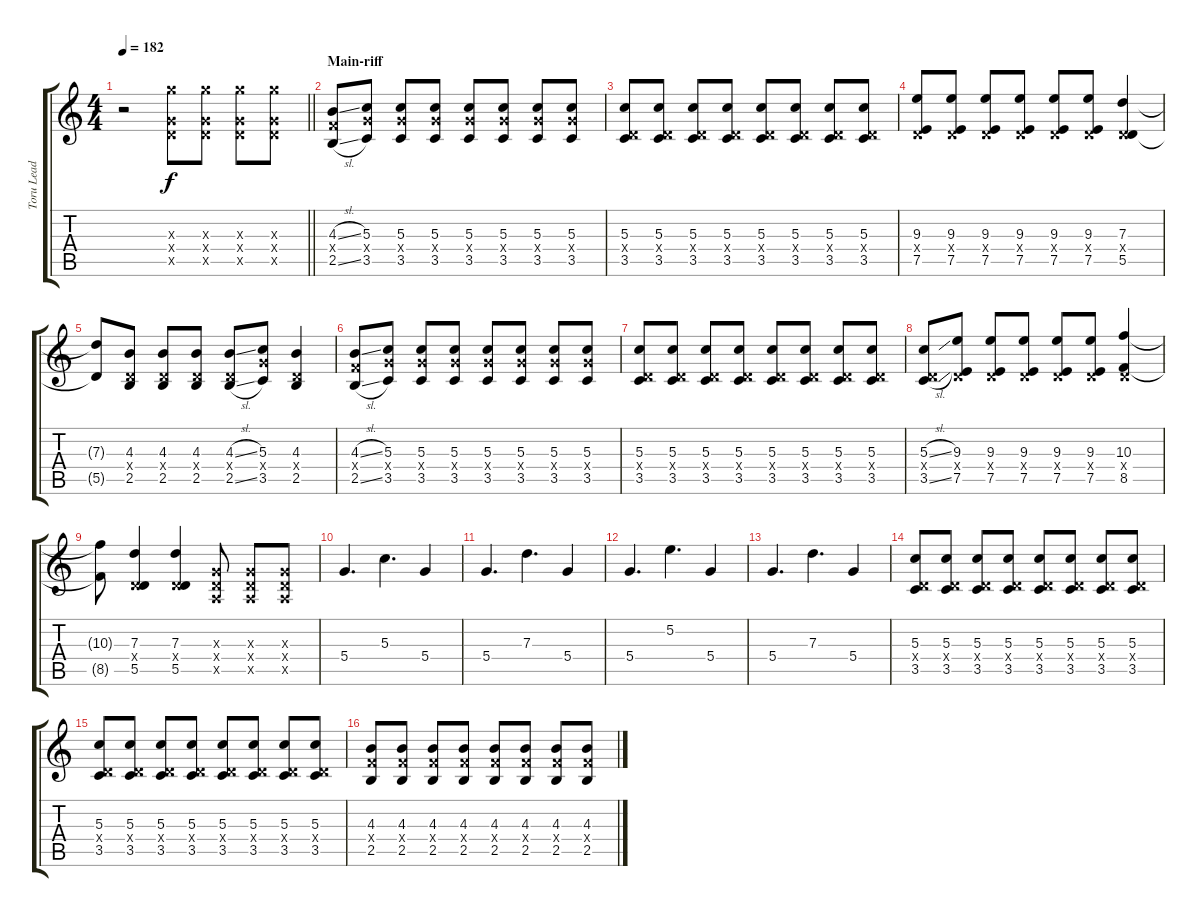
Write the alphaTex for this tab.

\track ("Toru Lead" "Toru Lead") {instrument overdrivenguitar}
\staff {score tabs}
\tuning (E4 B3 G3 D3 A2 D2) {hide}
\ts (4 4)
\tempo 182
\clef g2
\barLineRight lightlight
\ks c
r.2{dy f} (12.3{x} 0.4{x} 10.5{x}).8 (12.3{x} 0.4{x} 10.5{x}).8 (12.3{x} 0.4{x} 10.5{x}).8 (12.3{x} 0.4{x} 10.5{x}).8 |
\section ("" "Main-riff")
(4.3{sl} 3.4{x} 2.5{sl}).8 (5.3 5.4{x} 3.5).8 (5.3 5.4{x} 3.5).8 (5.3 5.4{x} 3.5).8 (5.3 5.4{x} 3.5).8 (5.3 5.4{x} 3.5).8 (5.3 5.4{x} 3.5).8 (5.3 5.4{x} 3.5).8 |
(5.3 0.4{x} 3.5).8 (5.3 0.4{x} 3.5).8 (5.3 0.4{x} 3.5).8 (5.3 0.4{x} 3.5).8 (5.3 0.4{x} 3.5).8 (5.3 0.4{x} 3.5).8 (5.3 0.4{x} 3.5).8 (5.3 0.4{x} 3.5).8 |
(9.3 0.4{x} 7.5).8 (9.3 0.4{x} 7.5).8 (9.3 0.4{x} 7.5).8 (9.3 0.4{x} 7.5).8 (9.3 0.4{x} 7.5).8 (9.3 0.4{x} 7.5).8 (7.3 0.4{x} 5.5).4 |
(7.3{t} 5.5{t}).8 (4.3 0.4{x} 2.5).8 (4.3 0.4{x} 2.5).8 (4.3 0.4{x} 2.5).8 (4.3{sl} 0.4{x} 2.5{sl}).8 (5.3 5.4{x} 3.5).8 (4.3 0.4{x} 2.5).4 |
(4.3{sl} 3.4{x} 2.5{sl}).8 (5.3 5.4{x} 3.5).8 (5.3 5.4{x} 3.5).8 (5.3 5.4{x} 3.5).8 (5.3 5.4{x} 3.5).8 (5.3 5.4{x} 3.5).8 (5.3 5.4{x} 3.5).8 (5.3 5.4{x} 3.5).8 |
(5.3 0.4{x} 3.5).8 (5.3 0.4{x} 3.5).8 (5.3 0.4{x} 3.5).8 (5.3 0.4{x} 3.5).8 (5.3 0.4{x} 3.5).8 (5.3 0.4{x} 3.5).8 (5.3 0.4{x} 3.5).8 (5.3 0.4{x} 3.5).8 |
(5.3{sl} 0.4{x} 3.5{sl}).8 (9.3 0.4{x} 7.5).8 (9.3 0.4{x} 7.5).8 (9.3 0.4{x} 7.5).8 (9.3 0.4{x} 7.5).8 (9.3 0.4{x} 7.5).8 (10.3 0.4{x} 8.5).4 |
(10.3{t} 8.5{t}).8 (7.3 0.4{x} 5.5).4 (7.3 0.4{x} 5.5).4 (0.3{x} 0.4{x} 0.5{x}).8 (0.3{x} 0.4{x} 0.5{x}).8 (0.3{x} 0.4{x} 0.5{x}).8 |
5.4.4{d} 5.3.4{d} 5.4.4 |
5.4.4{d} 7.3.4{d} 5.4.4 |
5.4.4{d} 5.2.4{d} 5.4.4 |
5.4.4{d} 7.3.4{d} 5.4.4 |
(5.3 0.4{x} 3.5).8 (5.3 0.4{x} 3.5).8 (5.3 0.4{x} 3.5).8 (5.3 0.4{x} 3.5).8 (5.3 0.4{x} 3.5).8 (5.3 0.4{x} 3.5).8 (5.3 0.4{x} 3.5).8 (5.3 0.4{x} 3.5).8 |
(5.3 0.4{x} 3.5).8 (5.3 0.4{x} 3.5).8 (5.3 0.4{x} 3.5).8 (5.3 0.4{x} 3.5).8 (5.3 0.4{x} 3.5).8 (5.3 0.4{x} 3.5).8 (5.3 0.4{x} 3.5).8 (5.3 0.4{x} 3.5).8 |
(4.3 3.4{x} 2.5).8 (4.3 3.4{x} 2.5).8 (4.3 3.4{x} 2.5).8 (4.3 3.4{x} 2.5).8 (4.3 3.4{x} 2.5).8 (4.3 3.4{x} 2.5).8 (4.3 3.4{x} 2.5).8 (4.3 3.4{x} 2.5).8
